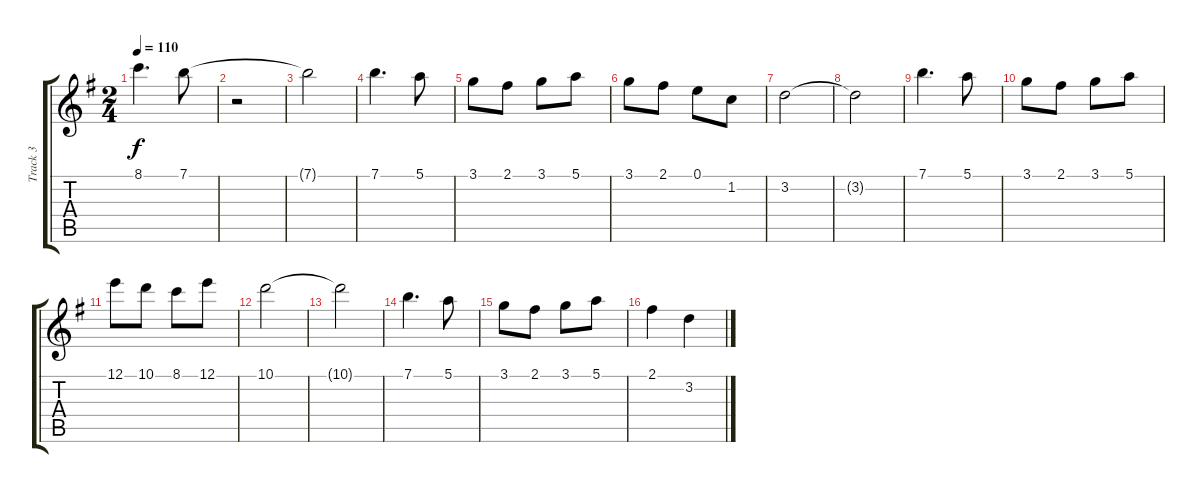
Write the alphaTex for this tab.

\track ("Track 3" "Track 3") {instrument acousticguitarnylon}
\staff {score tabs}
\tuning (E4 B3 G3 D3 A2 E2) {hide}
\ts (2 4)
\tempo 110
\clef g2
\ks g
8.1.4{d dy f} 7.1.8 |
r.2 |
7.1{t}.2 |
7.1.4{d} 5.1.8 |
3.1.8 2.1.8 3.1.8 5.1.8 |
3.1.8 2.1.8 0.1.8 1.2.8 |
3.2.2 |
3.2{t}.2 |
7.1.4{d} 5.1.8 |
3.1.8 2.1.8 3.1.8 5.1.8 |
12.1.8 10.1.8 8.1.8 12.1.8 |
10.1.2 |
10.1{t}.2 |
7.1.4{d} 5.1.8 |
3.1.8 2.1.8 3.1.8 5.1.8 |
2.1.4 3.2.4
